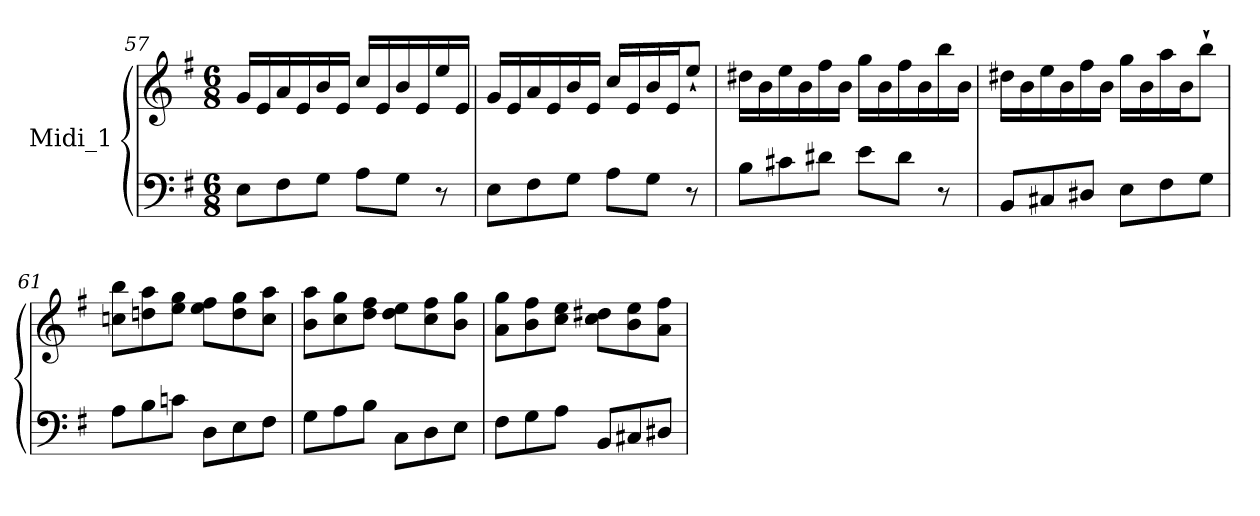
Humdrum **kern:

**kern	**kern
*part1	*part1
*staff2	*staff1
*I"Midi_1	*
*clefF4	*clefG2
*k[f#]	*k[f#]
*G:	*G:
*M6/8	*M6/8
=57	=57
8E\L	16g/LL
.	16e/
8F#\	16a/
.	16e/
8G\J	16b/
.	16e/JJ
8A\L	16cc/LL
.	16e/
8G\J	16b/
.	16e/
8r	16ee/
.	16e/JJ
!!LO:LB:g=z
=58	=58
8E\L	16g/LL
.	16e/
8F#\	16a/
.	16e/
8G\J	16b/
.	16e/JJ
8A\L	16cc/LL
.	16e/
8G\J	16b/
.	16e/J
8r	8ee`/J
=59	=59
8B\L	16dd#X\LL
.	16b\
8c#X\	16ee\
.	16b\
8d#X\J	16ff#\
.	16b\JJ
8e\L	16gg\LL
.	16b\
8d#\J	16ff#\
.	16b\
8r	16bb\
.	16b\JJ
=60	=60
8BB/L	16dd#X\LL
.	16b\
8C#X/	16ee\
.	16b\
8D#X/J	16ff#\
.	16b\JJ
8E\L	16gg\LL
.	16b\
8F#\	16aa\
.	16b\J
8G\J	8bb`\J
=61	=61
8A\L	8ccni\ 8bb\L
8B\	8ddni\ 8aa\
8cni\J	8ee\ 8gg\J
8D\L	8ee\ 8ff#\L
8E\	8dd\ 8gg\
8F#\J	8cc\ 8aa\J
!!LO:LB:g=z
=62	=62
8G\L	8b\ 8aa\L
8A\	8cc\ 8gg\
8B\J	8dd\ 8ff#\J
8C\L	8dd\ 8ee\L
8D\	8cc\ 8ff#\
8E\J	8b\ 8gg\J
=63	=63
8F#\L	8a\ 8gg\L
8G\	8b\ 8ff#\
8A\J	8cc\ 8ee\J
8BB/L	8cc\ 8dd#X\L
8C#X/	8b\ 8ee\
8D#X/J	8a\ 8ff#\J
=	=
*-	*-
